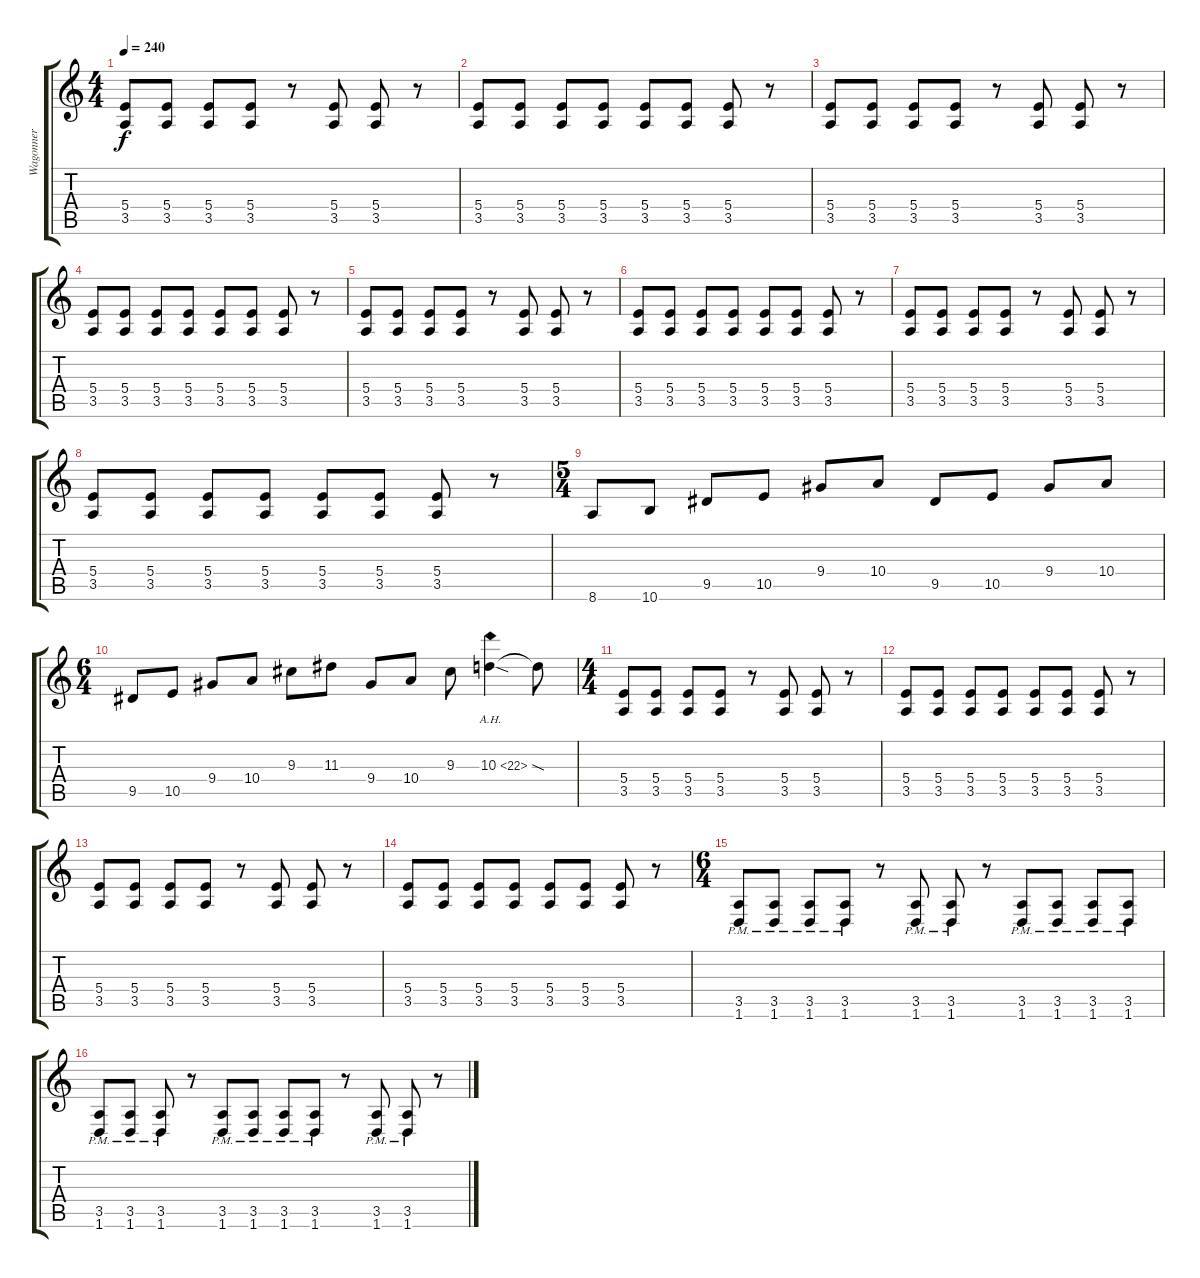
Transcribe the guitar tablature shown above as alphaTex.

\track ("Wagonner" "Wagonner") {instrument distortionguitar}
\staff {score tabs}
\tuning (Db4 Ab3 E3 B2 Gb2 Db2) {hide}
\ts (4 4)
\tempo 240
\clef g2
\ks c
(5.4 3.5).8{dy f} (5.4 3.5).8 (5.4 3.5).8 (5.4 3.5).8 r.8 (5.4 3.5).8 (5.4 3.5).8 r.8 |
(5.4 3.5).8 (5.4 3.5).8 (5.4 3.5).8 (5.4 3.5).8 (5.4 3.5).8 (5.4 3.5).8 (5.4 3.5).8 r.8 |
(5.4 3.5).8 (5.4 3.5).8 (5.4 3.5).8 (5.4 3.5).8 r.8 (5.4 3.5).8 (5.4 3.5).8 r.8 |
(5.4 3.5).8 (5.4 3.5).8 (5.4 3.5).8 (5.4 3.5).8 (5.4 3.5).8 (5.4 3.5).8 (5.4 3.5).8 r.8 |
(5.4 3.5).8 (5.4 3.5).8 (5.4 3.5).8 (5.4 3.5).8 r.8 (5.4 3.5).8 (5.4 3.5).8 r.8 |
(5.4 3.5).8 (5.4 3.5).8 (5.4 3.5).8 (5.4 3.5).8 (5.4 3.5).8 (5.4 3.5).8 (5.4 3.5).8 r.8 |
(5.4 3.5).8 (5.4 3.5).8 (5.4 3.5).8 (5.4 3.5).8 r.8 (5.4 3.5).8 (5.4 3.5).8 r.8 |
(5.4 3.5).8 (5.4 3.5).8 (5.4 3.5).8 (5.4 3.5).8 (5.4 3.5).8 (5.4 3.5).8 (5.4 3.5).8 r.8 |
\ts (5 4)
8.6.8 10.6.8 9.5.8 10.5.8 9.4.8 10.4.8 9.5.8 10.5.8 9.4.8 10.4.8 |
\ts (6 4)
9.5.8 10.5.8 9.4.8 10.4.8 9.3.8 11.3.8 9.4.8 10.4.8 9.3.8 10.3{ah 12 sod}.4 10.3{t}.8 |
\ts (4 4)
(5.4 3.5).8 (5.4 3.5).8 (5.4 3.5).8 (5.4 3.5).8 r.8 (5.4 3.5).8 (5.4 3.5).8 r.8 |
(5.4 3.5).8 (5.4 3.5).8 (5.4 3.5).8 (5.4 3.5).8 (5.4 3.5).8 (5.4 3.5).8 (5.4 3.5).8 r.8 |
(5.4 3.5).8 (5.4 3.5).8 (5.4 3.5).8 (5.4 3.5).8 r.8 (5.4 3.5).8 (5.4 3.5).8 r.8 |
(5.4 3.5).8 (5.4 3.5).8 (5.4 3.5).8 (5.4 3.5).8 (5.4 3.5).8 (5.4 3.5).8 (5.4 3.5).8 r.8 |
\ts (6 4)
(3.5{pm} 1.6{pm}).8 (3.5{pm} 1.6{pm}).8 (3.5{pm} 1.6{pm}).8 (3.5{pm} 1.6{pm}).8 r.8 (3.5{pm} 1.6{pm}).8 (3.5{pm} 1.6{pm}).8 r.8 (3.5{pm} 1.6{pm}).8 (3.5{pm} 1.6{pm}).8 (3.5{pm} 1.6{pm}).8 (3.5{pm} 1.6{pm}).8 |
(3.5{pm} 1.6{pm}).8 (3.5{pm} 1.6{pm}).8 (3.5{pm} 1.6{pm}).8 r.8 (3.5{pm} 1.6{pm}).8 (3.5{pm} 1.6{pm}).8 (3.5{pm} 1.6{pm}).8 (3.5{pm} 1.6{pm}).8 r.8 (3.5{pm} 1.6{pm}).8 (3.5{pm} 1.6{pm}).8 r.8
